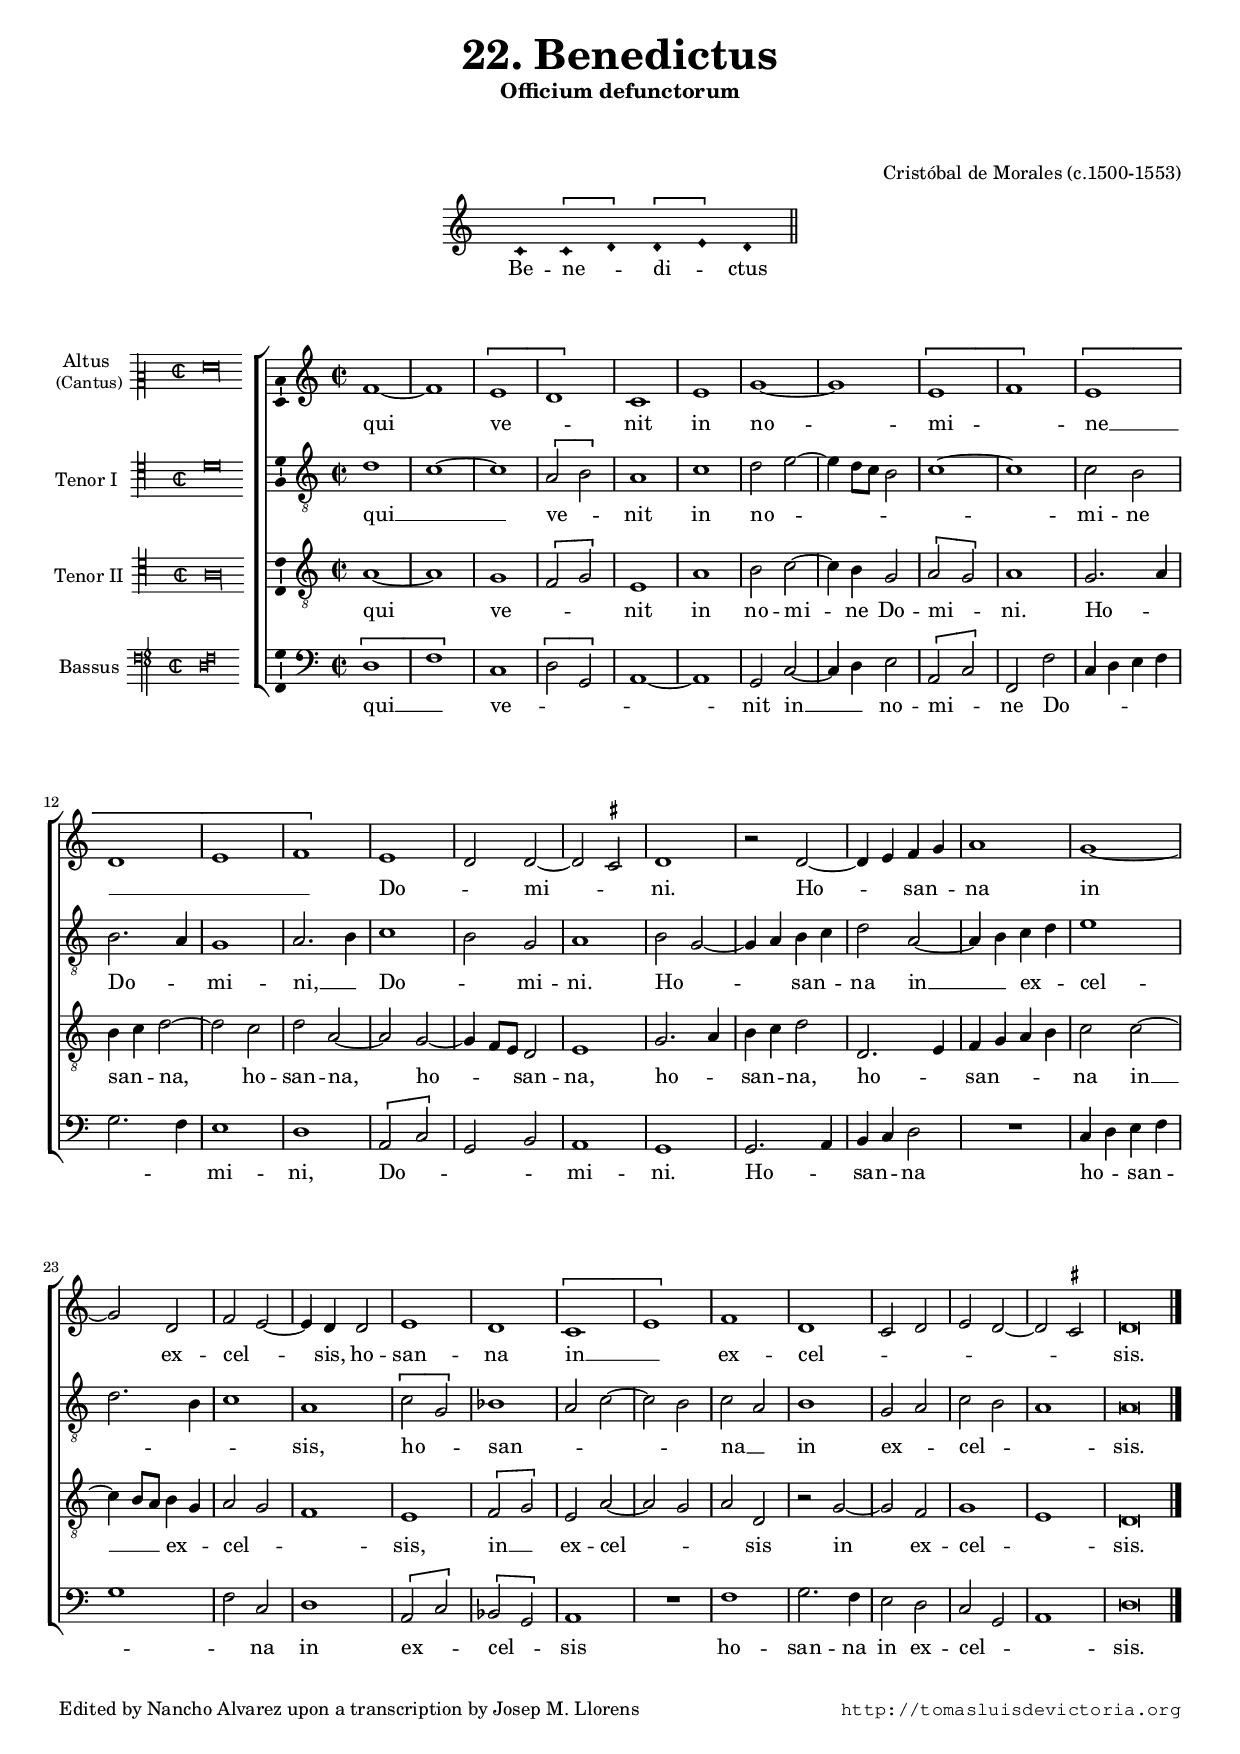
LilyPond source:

\version "2.22.0"

#(set-default-paper-size "a4")
#(set-global-staff-size 16.3)
#(ly:set-option 'point-and-click #f)
%mobile -s15.5 -i3.2

italicas=\override LyricText.font-shape = #'italic
rectas=\override LyricText.font-shape = #'upright
ss=\once \set suggestAccidentals = ##t
incipitwidth = 19
mtempo={\tempo 4 = 100}
mtempob={\tempo 4 = 50}
mt=#(define-music-function (offset) (number?) ; move lyric text
      #{ \once \override LyricText.X-offset = -$offset #})

htitle="Officium defunctorum: 22. Benedictus"
hcomposer="Morales"

\header {
	title=\markup{\fontsize #3 "22. Benedictus"}
	subtitle="Officium defunctorum"
	subsubtitle=\markup{\null \vspace #2 }
	composer="Cristóbal de Morales (c.1500-1553)"
        pdfauthor=\composer
	%opus="(-)"
	%poet=\markup{}
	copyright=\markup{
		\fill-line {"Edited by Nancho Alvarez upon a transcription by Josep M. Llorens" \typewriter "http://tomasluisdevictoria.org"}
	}
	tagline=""
}


\score {\transpose c c \relative c'{
<<
      \new Voice = "canto" {
             \override Staff.TimeSignature.transparent=##t
             \override Stem.transparent = ##t
             \set Score.timing = ##f
             \override NoteHead.style = #'neomensural         
             \clef "G" % clave de do en segunda
             \key a \minor
             c4 \[c d\] \[d e\] d
 \bar "||" }
        \new Lyrics \lyricsto "canto" { 
        Be -- ne -- _ di -- _ ctus
        }
>>
        }%transpose

\layout {
        \override LigatureBracket.padding = #1
        indent = 6.5\cm
        %tablet indent=5.5\cm
        line-width=12.5\cm 
        %tablet line-width=11.0\cm
        ragged-right = ##f
}

}

%tablet \pageBreak


global={\key c \major \time 2/2 \skip 1*35 \bar "|."
}


cantus=\relative c'{
	f1 ~
	f \[e
	d\]
	c % CSIC \ss cis
	e
	g ~
	g
	\[e
	f\]
	\[e
	d 
	e
	f\]
	e
	d2 d ~
	d \ss cis
	d1
	r2 d ~
	d4 e f g
	a1
	g ~
	g2 d
	f e ~
	e4 d d2
	e1
	d
	\[c1
	e\]
	f
	d
	c2 d
	e d ~
	d \ss cis
	d\breve*1/2
}

altus=\relative c'{
	d1
	c ~
	c
	\[a2 b\] % CSIC \ss bes
	a1
	c
	d2 e ~
	e4 d8 c b2
	c1 ~
	c
	c2 b
	b2. a4
	g1
	a2. b4
	c1
	b2 g % CSIC \ss bes2
	a1
	b2 g ~
	g4 a b c
	d2 a ~
	a4 b c d
	e1
	d2. b4
	c1
	a
	\[c2 g\]
	bes1
	a2 c ~
	c b
	c a
	b1
	g2 a
	c b % CSIC \ss bes
	a1
	a\breve*1/2
}

tenor=\relative c'{
	a1 ~
	a
	g
	\[f2 g\]
	e1
	a
	b2 c ~
	c4 b g2
	\[a2 g\]
	a1
	g2. a4
	b c d2 ~
	d c
	d a ~
	a g ~
	g4 f8 e d2
	e1
	g2. a4
	b c d2
	d,2. e4
	f g a b
	c2 c ~
	c4 b8 a b4 g
	a2 g
	f1
	e
	\[f2 g\]
	e2 a ~
	a g
	a d,
	r2 g ~
	g f
	g1
	e
	d\breve*1/2
}

bassus=\relative c{
	\[d1
	f\]
	c
	\[d2 g,\]
	a1 ~
	a
	g2 c ~
	c4 d e2
	\[a,2 c\]
	f,2 f'
	c4 d e f
	g2. f4
	e1
	d
	\[a2 c\]
	g2 b % CSIC \ss bes2
	a1
	g
	g2. a4
	b c d2
	R1
	c4 d e f
	g1
	f2 c
	d1
	\[a2 c\]
	\[bes g\]
	a1
	R1
	f'1
	g2. f4
	e2 d
	c g
	a1
	d\breve*1/2
}

textocantus=\lyricmode{
qui ve -- _ nit in no -- mi -- _ ne __ _ _ _ Do -- _ mi -- _ ni.
Ho -- _ \mt #.5 san -- _ na in ex -- cel -- _ sis,
ho -- san -- na in __ _ ex -- cel -- _ _ _ _ _ sis.
}

textoaltus=\lyricmode{
qui __ _ ve -- _ nit in no -- _ _ _ _ _ mi -- ne
Do -- _ mi -- ni, __ _ Do -- _ mi -- ni.
Ho -- _ _ \mt #.5 san -- _ na in __ _ ex -- _ cel -- _ _ _ sis,
ho -- _ san -- _ _ _ na __ _ in ex -- _ cel -- _ _ sis.
}

textotenor=\lyricmode{
qui ve -- _ _ nit in no -- mi -- ne Do -- mi -- _ ni.
Ho -- _ san -- _ na,
ho -- san -- na,
ho -- _ _ san -- na,
ho -- _ \mt #.5 san -- _ na,
ho -- _ \mt #.5 san -- _ _ _ na
in __ _ _ ex -- _ cel -- _ _ sis,
in __ _ ex -- cel -- _ _ sis
in ex -- cel -- _ sis.
}

textobassus=\lyricmode{
qui __ _ ve -- _ _ _ nit in __ _ no -- mi -- _ ne
Do -- _ _ _ _ _ _ mi -- ni,
Do -- _ _ _ mi -- ni.
Ho -- _ \mt #.5 san -- _ na
ho -- _ \mt #.4 san -- _ _ _ na 
in ex -- _ cel -- _ sis
ho -- san -- na in ex -- cel -- _ _ sis.
}


incipitcantus=\markup{
	\score{
		{ 
		\set Staff.instrumentName=\markup{\center-column{"Altus  " \raise #.5 \smaller "(Cantus) "}}
		\override NoteHead.style = #'neomensural
		\override Staff.TimeSignature.style = #'neomensural
		\cadenzaOn 
		\clef "petrucci-c2"
		\key c \major
		\time 2/2
                f'\longa
		} 

	\layout { line-width=\incipitwidth indent = 0 }
	}
}

incipitaltus=\markup{
	\score{
		{ 
		\set Staff.instrumentName="Tenor I  "
		\override NoteHead.style = #'neomensural 
		\override Staff.TimeSignature.style = #'neomensural
		\cadenzaOn 
		\clef "petrucci-c4"
		\key c \major
		\time 2/2
                d'\breve*2
		} 
	\layout { line-width=\incipitwidth indent = 0 }
	}
}


incipittenor=\markup{
	\score{
		{ 
		\set Staff.instrumentName="Tenor II "
		\override NoteHead.style = #'neomensural 
		\override Staff.TimeSignature.style = #'neomensural
		\cadenzaOn 
		\clef "petrucci-c4"
		\key c \major
		\time 2/2
                a\longa
		} 
	\layout { line-width=\incipitwidth indent=0 }
	}
}

incipitbassus=\markup{
	\score{
		{ 
		\set Staff.instrumentName="Bassus "
		\override NoteHead.style = #'neomensural
		\override Staff.TimeSignature.style = #'neomensural
		\cadenzaOn 
		\clef "petrucci-f4"
		\key c \major
		\time 2/2
                \[d\breve f\]
		} 
	\layout {
       \context {\Voice
               \remove Ligature_bracket_engraver
               \consists Mensural_ligature_engraver
       }
       line-width=\incipitwidth
       indent = 0
}
	}
}



\score {\transpose c' c'{
\new ChoirStaff<<

	\new Staff <<\global
	\new Voice="v1" {
		\set Staff.instrumentName=\incipitcantus
		\clef "treble"
		\cantus }
	\new Lyrics \lyricsto "v1" {\textocantus }
	>>

	\new Staff <<\global
	\new Voice="v2" {
		\set Staff.instrumentName=\incipitaltus
		\clef "G_8"
		\altus }
	\new Lyrics \lyricsto "v2" {\textoaltus }
	>>
	
	\new Staff <<\global
	\new Voice="v3" {
		\set Staff.instrumentName=\incipittenor
		\clef "G_8"
		\tenor }
	\new Lyrics \lyricsto "v3" {\textotenor }
	>>

	\new Staff <<\global
	\new Voice="v4" {
		\set Staff.instrumentName=\incipitbassus
		\clef "bass"
		\bassus }
	\new Lyrics \lyricsto "v4" {\textobassus }
	>>
	
>>

	} % transpose

\layout{ 
	\context {\Lyrics 
		\override VerticalAxisGroup.staff-affinity = #UP
		\override VerticalAxisGroup.nonstaff-relatedstaff-spacing =
			#'((basic-distance . 0) (minimum-distance . 0) (padding . 1))
		\override LyricText.font-size = #1.2
		\override LyricHyphen.minimum-distance = #0.5
	}
	\context {\Score 
		tempoHideNote = ##t
		\override BarNumber.padding = #2 
	}
	\context {\Voice 
		%melismaBusyProperties = #'()
		%autoBeaming = ##f
	}
	\context {\Staff 
                %\RemoveEmptyStaves
                %\override VerticalAxisGroup.remove-first = ##t
		\override VerticalAxisGroup.staff-staff-spacing =
			#'((basic-distance . 11) (minimum-distance . 0) (padding . 1))
		\consists Ambitus_engraver 
		\override LigatureBracket.padding = #1
	}
}

%\midi { \mtempo }

}


\paper{
	evenHeaderMarkup=\markup  \fill-line { \fromproperty #'page:page-number-string \htitle \hcomposer }
	oddHeaderMarkup= \markup  \fill-line { \on-the-fly #not-first-page \hcomposer \on-the-fly #not-first-page \htitle \on-the-fly #not-first-page \fromproperty #'page:page-number-string }
	%system-count=20
	%page-count = 8
	ragged-last-bottom = ##f
	indent=3.5\cm
	system-system-spacing =
	#'((basic-distance . 20) (minimum-distance . 0) (padding . 5))
	top-system-spacing = % header
	#'((basic-distance . 8) (minimum-distance . 0) (padding . 0))
	last-bottom-spacing = % footer
	#'((basic-distance . 13) (minimum-distance . 0) (padding . 0))
	markup-system-spacing.padding = #1.5
}
